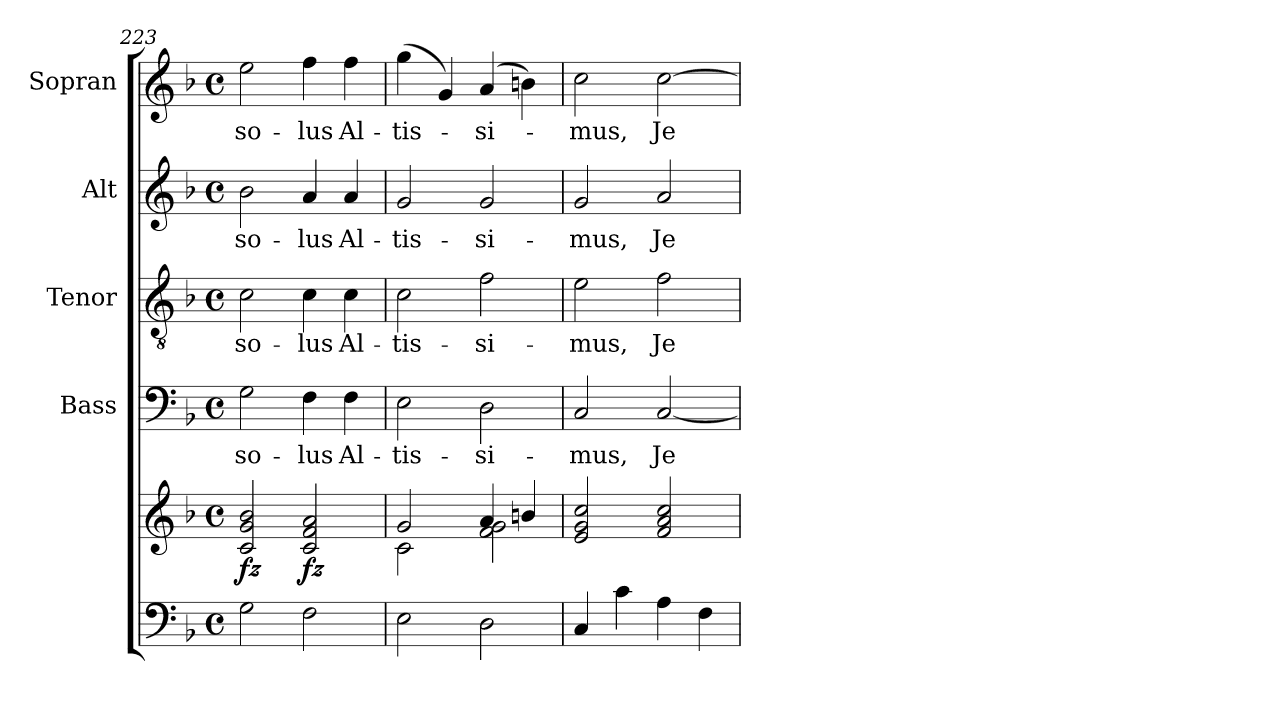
**kern	**kern	**dynam	**kern	**text	**kern	**text	**kern	**text	**kern	**text
*part5	*part5	*part5	*part4	*part4	*part3	*part3	*part2	*part2	*part1	*part1
*staff6	*staff5	*staff5/6	*staff4	*staff4	*staff3	*staff3	*staff2	*staff2	*staff1	*staff1
*	*	*	*I"Bass	*	*I"Tenor	*	*I"Alt	*	*I"Sopran	*
*	*	*	*I'B.	*	*I'T.	*	*I'A.	*	*I'S.	*
*clefF4	*clefG2	*	*clefF4	*	*clefGv2	*	*clefG2	*	*clefG2	*
*k[b-]	*k[b-]	*	*k[b-]	*	*k[b-]	*	*k[b-]	*	*k[b-]	*
*F:	*F:	*	*F:	*	*F:	*	*F:	*	*F:	*
*M4/4	*M4/4	*	*M4/4	*	*M4/4	*	*M4/4	*	*M4/4	*
*met(c)	*met(c)	*	*met(c)	*	*met(c)	*	*met(c)	*	*met(c)	*
=223	=223	=223	=223	=223	=223	=223	=223	=223	=223	=223
!	!	!LO:DY:b	!	!LO:LY:b	!	!LO:LY:b	!	!LO:LY:b	!	!LO:LY:b
2G\	2c/ 2g/ 2b-/	fz	2G\	so-	2c\	so-	2b-\	so-	2ee\	so-
!	!	!LO:DY:b	!	!LO:LY:b	!	!LO:LY:b	!	!LO:LY:b	!	!LO:LY:b
2F\	2c/ 2f/ 2a/	fz	4F\	-lus	4c\	-lus	4a/	-lus	4ff\	-lus
!	!	!	!	!LO:LY:b	!	!LO:LY:b	!	!LO:LY:b	!	!LO:LY:b
.	.	.	4F\	Al-	4c\	Al-	4a/	Al-	4ff\	Al-
!!LO:LB:g=z
=224	=224	=224	=224	=224	=224	=224	=224	=224	=224	=224
*	*^	*	*	*	*	*	*	*	*	*
!	!	!	!	!	!LO:LY:b	!	!LO:LY:b	!	!LO:LY:b	!	!LO:LY:b
2E\	2g/	2c\	.	2E\	-tis-	2c\	-tis-	2g/	-tis-	(>4gg\	-tis-
.	.	.	.	.	.	.	.	.	.	4g/)	.
!	!	!	!	!	!LO:LY:b	!	!LO:LY:b	!	!LO:LY:b	!	!LO:LY:b
2D\	4a/	2f\ 2g\	.	2D\	-si-	2f\	-si-	2g/	-si-	(4a/	-si-
.	4bn/	.	.	.	.	.	.	.	.	4bn\)	.
*	*v	*v	*	*	*	*	*	*	*	*	*
=225	=225	=225	=225	=225	=225	=225	=225	=225	=225	=225
!	!	!	!	!LO:LY:b	!	!LO:LY:b	!	!LO:LY:b	!	!LO:LY:b
4C/	2e/ 2g/ 2cc/	.	2C/	-mus,	2e\	-mus,	2g/	-mus,	2cc\	-mus,
4c\	.	.	.	.	.	.	.	.	.	.
!	!	!	!	!LO:LY:b	!	!LO:LY:b	!	!LO:LY:b	!	!LO:LY:b
4A\	2f/ 2a/ 2cc/	.	[2C/	Je-	2f\	Je-	2a/	Je-	[2cc\	Je-
4F\	.	.	.	.	.	.	.	.	.	.
=	=	=	=	=	=	=	=	=	=	=
*-	*-	*-	*-	*-	*-	*-	*-	*-	*-	*-
